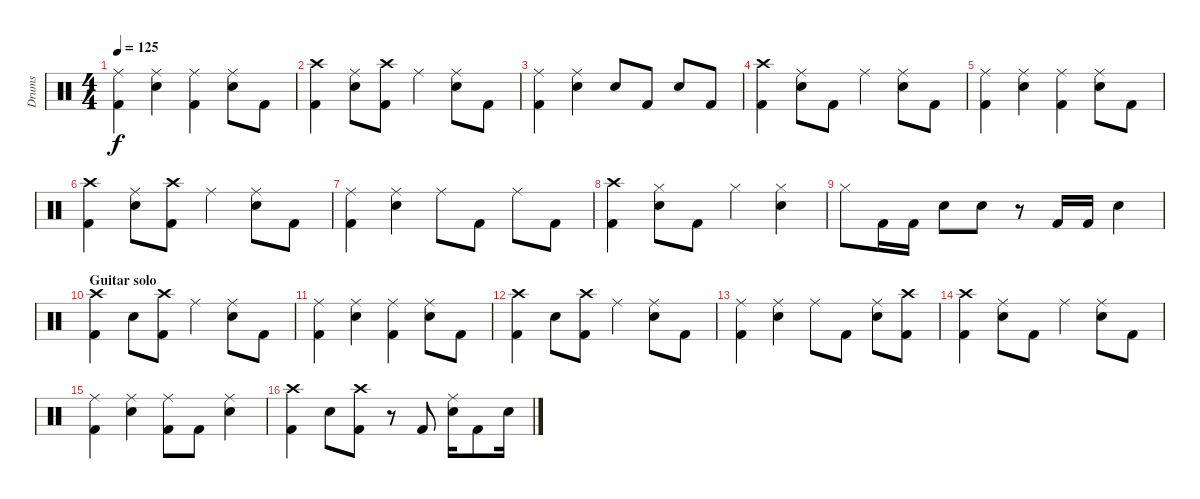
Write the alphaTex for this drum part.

\track ("Drums" "Drums") {instrument percussion}
\staff {score}
\articulation defaults
\ts (4 4)
\tempo 125
\clef neutral
\ks c
("Ride (middle)" "Kick (hit) 2").4{dy f} ("Ride (middle)" "Electric Snare (hit)").4 ("Ride (middle)" "Kick (hit) 2").4 ("Ride (middle)" "Electric Snare (hit)").8 "Kick (hit) 2".8 |
("Crash high (hit)" "Kick (hit) 2").4 ("Ride (middle)" "Electric Snare (hit)").8 ("Crash high (hit)" "Kick (hit) 2").8 "Ride (middle)".4 ("Ride (middle)" "Electric Snare (hit)").8 "Kick (hit) 2".8 |
("Ride (middle)" "Kick (hit) 2").4 ("Ride (middle)" "Electric Snare (hit)").4 "Electric Snare (hit)".8 "Kick (hit) 2".8 "Electric Snare (hit)".8 "Kick (hit) 2".8 |
("Crash high (hit)" "Kick (hit) 2").4 ("Ride (middle)" "Electric Snare (hit)").8 "Kick (hit) 2".8 "Ride (middle)".4 ("Ride (middle)" "Electric Snare (hit)").8 "Kick (hit) 2".8 |
("Ride (middle)" "Kick (hit) 2").4 ("Ride (middle)" "Electric Snare (hit)").4 ("Ride (middle)" "Kick (hit) 2").4 ("Ride (middle)" "Electric Snare (hit)").8 "Kick (hit) 2".8 |
("Crash high (hit)" "Kick (hit) 2").4 ("Ride (middle)" "Electric Snare (hit)").8 ("Crash high (hit)" "Kick (hit) 2").8 "Ride (middle)".4 ("Ride (middle)" "Electric Snare (hit)").8 "Kick (hit) 2".8 |
("Ride (middle)" "Kick (hit) 2").4 ("Ride (middle)" "Electric Snare (hit)").4 "Ride (middle)".8 "Kick (hit) 2".8 "Ride (middle)".8 "Kick (hit) 2".8 |
("Crash high (hit)" "Kick (hit) 2").4 ("Hi-Hat (closed)" "Electric Snare (hit)").8 "Kick (hit) 2".8 "Hi-Hat (closed)".4 ("Hi-Hat (closed)" "Electric Snare (hit)").4 |
"Hi-Hat (closed)".8 "Kick (hit) 2".16 "Kick (hit) 2".16 "Electric Snare (hit)".8 "Electric Snare (hit)".8 r.8 "Kick (hit) 2".16 "Kick (hit) 2".16 "Electric Snare (hit)".4 |
\section ("" "Guitar solo")
("Crash high (hit)" "Kick (hit) 2").4 "Electric Snare (hit)".8 ("Crash high (hit)" "Kick (hit) 2").8 "Ride (middle)".4 ("Ride (middle)" "Electric Snare (hit)").8 "Kick (hit) 2".8 |
("Ride (middle)" "Kick (hit) 2").4 ("Ride (middle)" "Electric Snare (hit)").4 ("Ride (middle)" "Kick (hit) 2").4 ("Ride (middle)" "Electric Snare (hit)").8 "Kick (hit) 2".8 |
("Crash high (hit)" "Kick (hit) 2").4 "Electric Snare (hit)".8 ("Crash high (hit)" "Kick (hit) 2").8 "Ride (middle)".4 ("Ride (middle)" "Electric Snare (hit)").8 "Kick (hit) 2".8 |
("Ride (middle)" "Kick (hit) 2").4 ("Ride (middle)" "Electric Snare (hit)").4 "Ride (middle)".8 "Kick (hit) 2".8 ("Ride (middle)" "Electric Snare (hit)").8 ("Crash high (hit)" "Kick (hit) 2").8 |
("Crash high (hit)" "Kick (hit) 2").4 ("Ride (middle)" "Electric Snare (hit)").8 "Kick (hit) 2".8 "Ride (middle)".4 ("Ride (middle)" "Electric Snare (hit)").8 "Kick (hit) 2".8 |
("Ride (middle)" "Kick (hit) 2").4 ("Ride (middle)" "Electric Snare (hit)").4 ("Ride (middle)" "Kick (hit) 2").8 "Kick (hit) 2".8 ("Ride (middle)" "Electric Snare (hit)").4 |
("Crash high (hit)" "Kick (hit) 2").4 "Electric Snare (hit)".8 ("Crash high (hit)" "Kick (hit) 2").8 r.8 "Kick (hit) 2".8 ("Ride (middle)" "Electric Snare (hit)").16 "Kick (hit) 2".8 "Electric Snare (hit)".16
